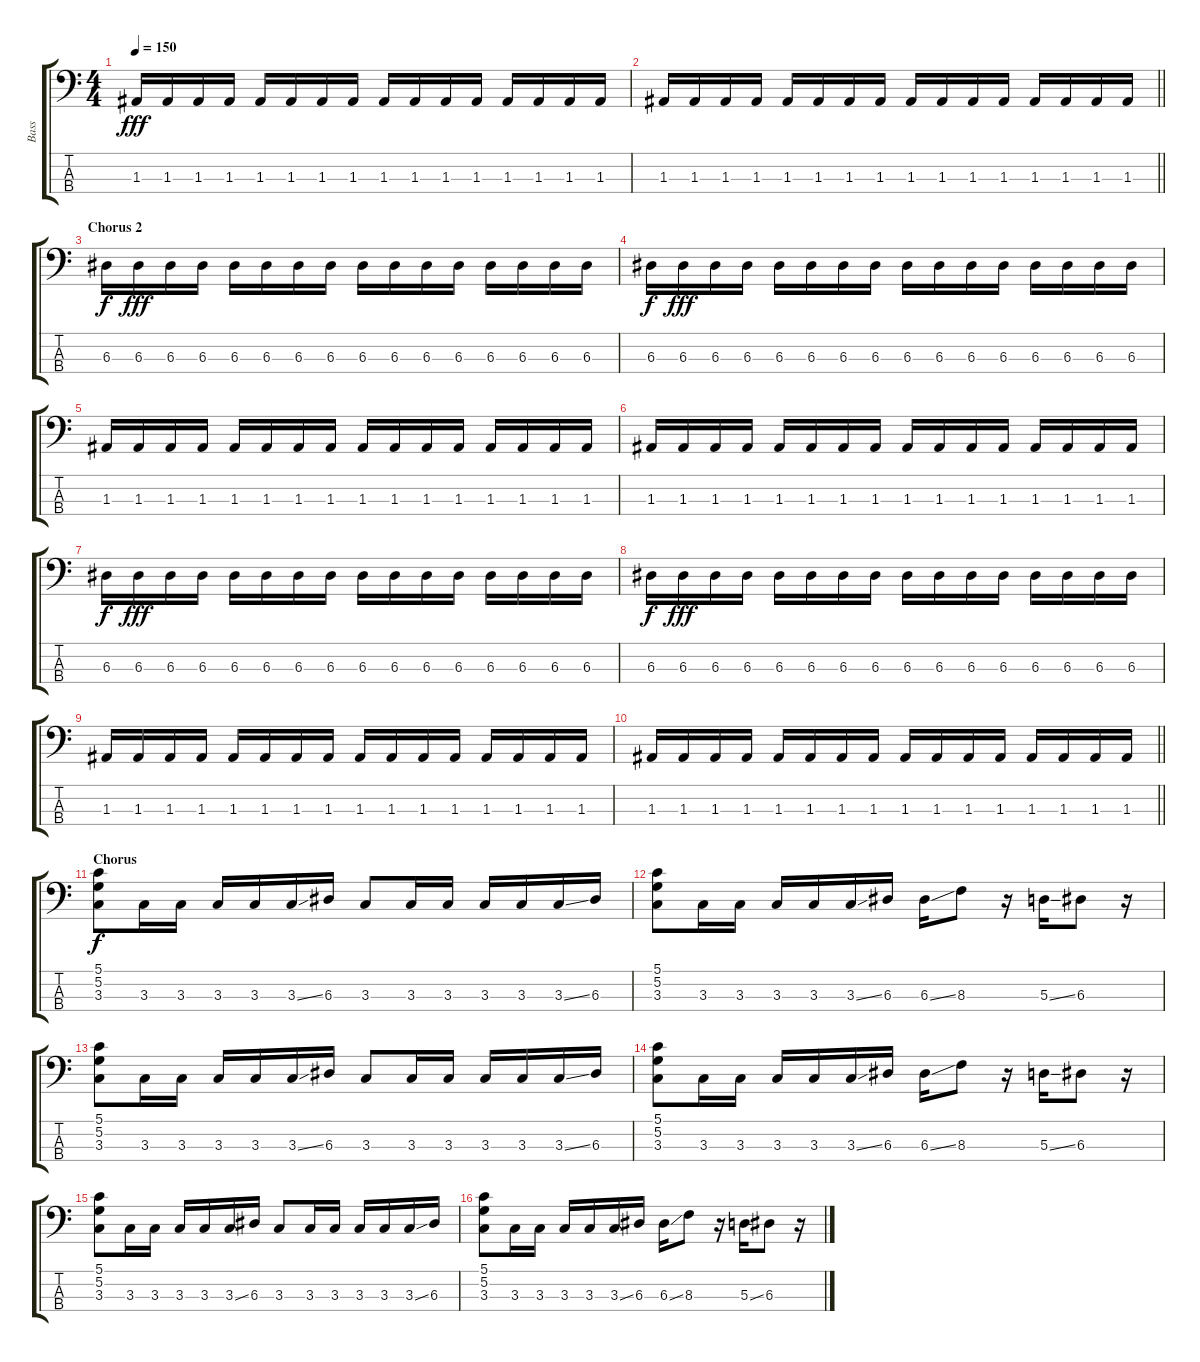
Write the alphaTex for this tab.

\track ("Bass" "Bass") {instrument electricbassfinger}
\staff {score tabs}
\tuning (G2 D2 A1 E1) {hide}
\ts (4 4)
\tempo 150
\clef f4
\ks c
1.3.16{dy fff} 1.3.16 1.3.16 1.3.16 1.3.16 1.3.16 1.3.16 1.3.16 1.3.16 1.3.16 1.3.16 1.3.16 1.3.16 1.3.16 1.3.16 1.3.16 |
\barLineRight lightlight
1.3.16 1.3.16 1.3.16 1.3.16 1.3.16 1.3.16 1.3.16 1.3.16 1.3.16 1.3.16 1.3.16 1.3.16 1.3.16 1.3.16 1.3.16 1.3.16 |
\section ("" "Chorus 2")
6.3.16{dy f} 6.3.16{dy fff} 6.3.16 6.3.16 6.3.16 6.3.16 6.3.16 6.3.16 6.3.16 6.3.16 6.3.16 6.3.16 6.3.16 6.3.16 6.3.16 6.3.16 |
6.3.16{dy f} 6.3.16{dy fff} 6.3.16 6.3.16 6.3.16 6.3.16 6.3.16 6.3.16 6.3.16 6.3.16 6.3.16 6.3.16 6.3.16 6.3.16 6.3.16 6.3.16 |
1.3.16 1.3.16 1.3.16 1.3.16 1.3.16 1.3.16 1.3.16 1.3.16 1.3.16 1.3.16 1.3.16 1.3.16 1.3.16 1.3.16 1.3.16 1.3.16 |
1.3.16 1.3.16 1.3.16 1.3.16 1.3.16 1.3.16 1.3.16 1.3.16 1.3.16 1.3.16 1.3.16 1.3.16 1.3.16 1.3.16 1.3.16 1.3.16 |
6.3.16{dy f} 6.3.16{dy fff} 6.3.16 6.3.16 6.3.16 6.3.16 6.3.16 6.3.16 6.3.16 6.3.16 6.3.16 6.3.16 6.3.16 6.3.16 6.3.16 6.3.16 |
6.3.16{dy f} 6.3.16{dy fff} 6.3.16 6.3.16 6.3.16 6.3.16 6.3.16 6.3.16 6.3.16 6.3.16 6.3.16 6.3.16 6.3.16 6.3.16 6.3.16 6.3.16 |
1.3.16 1.3.16 1.3.16 1.3.16 1.3.16 1.3.16 1.3.16 1.3.16 1.3.16 1.3.16 1.3.16 1.3.16 1.3.16 1.3.16 1.3.16 1.3.16 |
\barLineRight lightlight
1.3.16 1.3.16 1.3.16 1.3.16 1.3.16 1.3.16 1.3.16 1.3.16 1.3.16 1.3.16 1.3.16 1.3.16 1.3.16 1.3.16 1.3.16 1.3.16 |
\section ("" "Chorus")
(5.1 5.2 3.3).8{dy f} 3.3.16 3.3.16 3.3.16 3.3.16 3.3{ss}.16 6.3.16 3.3.8 3.3.16 3.3.16 3.3.16 3.3.16 3.3{ss}.16 6.3.16 |
(5.1 5.2 3.3).8 3.3.16 3.3.16 3.3.16 3.3.16 3.3{ss}.16 6.3.16 6.3{ss}.16 8.3.8 r.16 5.3{ss}.16 6.3.8 r.16 |
(5.1 5.2 3.3).8 3.3.16 3.3.16 3.3.16 3.3.16 3.3{ss}.16 6.3.16 3.3.8 3.3.16 3.3.16 3.3.16 3.3.16 3.3{ss}.16 6.3.16 |
(5.1 5.2 3.3).8 3.3.16 3.3.16 3.3.16 3.3.16 3.3{ss}.16 6.3.16 6.3{ss}.16 8.3.8 r.16 5.3{ss}.16 6.3.8 r.16 |
(5.1 5.2 3.3).8 3.3.16 3.3.16 3.3.16 3.3.16 3.3{ss}.16 6.3.16 3.3.8 3.3.16 3.3.16 3.3.16 3.3.16 3.3{ss}.16 6.3.16 |
(5.1 5.2 3.3).8 3.3.16 3.3.16 3.3.16 3.3.16 3.3{ss}.16 6.3.16 6.3{ss}.16 8.3.8 r.16 5.3{ss}.16 6.3.8 r.16
